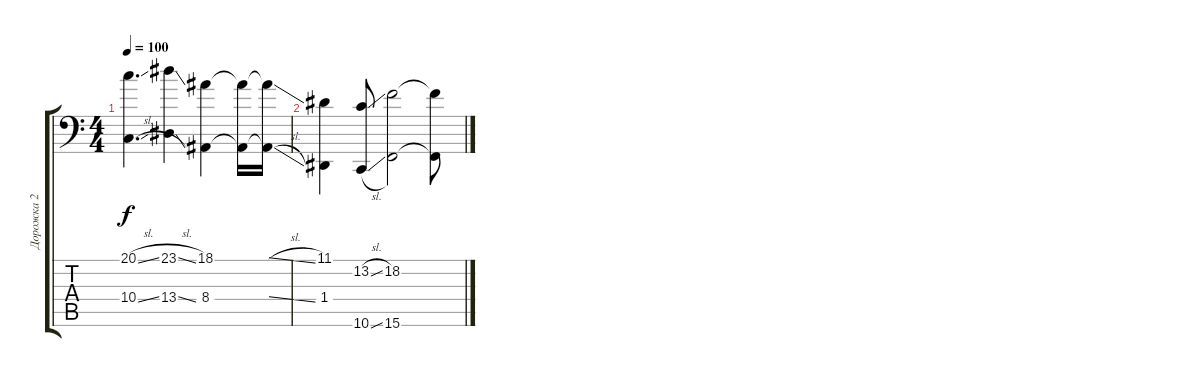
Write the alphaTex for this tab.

\track ("Дорожка 2" "Дорожка 2") {instrument synthstrings2}
\staff {score tabs}
\tuning (E3 B2 G2 D2 A1 D1) {hide}
\ts (4 4)
\tempo 100
\clef f4
\ks c
(20.1{sl} 10.4{sl}).4{d dy f} (23.1{sl} 13.4{sl}).4 (18.1 8.4).4 (18.1{t} 8.4{t}).16 (18.1{sl t} 8.4{sl t}).16 |
(11.1 1.4).4 (13.2{sl} 10.6{sl}).8 (18.2 15.6).2 (18.2{t} 15.6{t}).8
